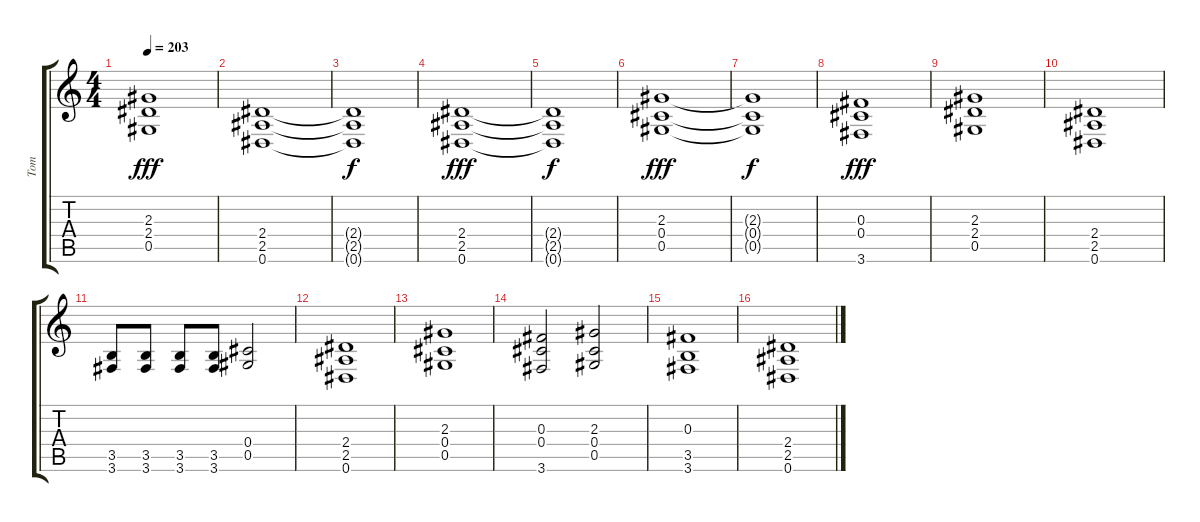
\track ("Tom" "Tom") {instrument distortionguitar}
\staff {score tabs}
\tuning (Eb4 Bb3 Gb3 Db3 Ab2 Eb2) {hide}
\ts (4 4)
\tempo 203
\clef g2
\ks c
(2.3 2.4 0.5).1{dy fff} |
(2.4 2.5 0.6).1 |
(2.4{t} 2.5{t} 0.6{t}).1{dy f} |
(2.4 2.5 0.6).1{dy fff} |
(2.4{t} 2.5{t} 0.6{t}).1{dy f} |
(2.3 0.4 0.5).1{dy fff} |
(2.3{t} 0.4{t} 0.5{t}).1{dy f} |
(0.3 0.4 3.6).1{dy fff} |
(2.3 2.4 0.5).1 |
(2.4 2.5 0.6).1 |
(3.5 3.6).8 (3.5 3.6).8 (3.5 3.6).8 (3.5 3.6).8 (0.4 0.5).2 |
(2.4 2.5 0.6).1 |
(2.3 0.4 0.5).1 |
(0.3 0.4 3.6).2 (2.3 0.4 0.5).2 |
(0.3 3.5 3.6).1 |
(2.4 2.5 0.6).1
